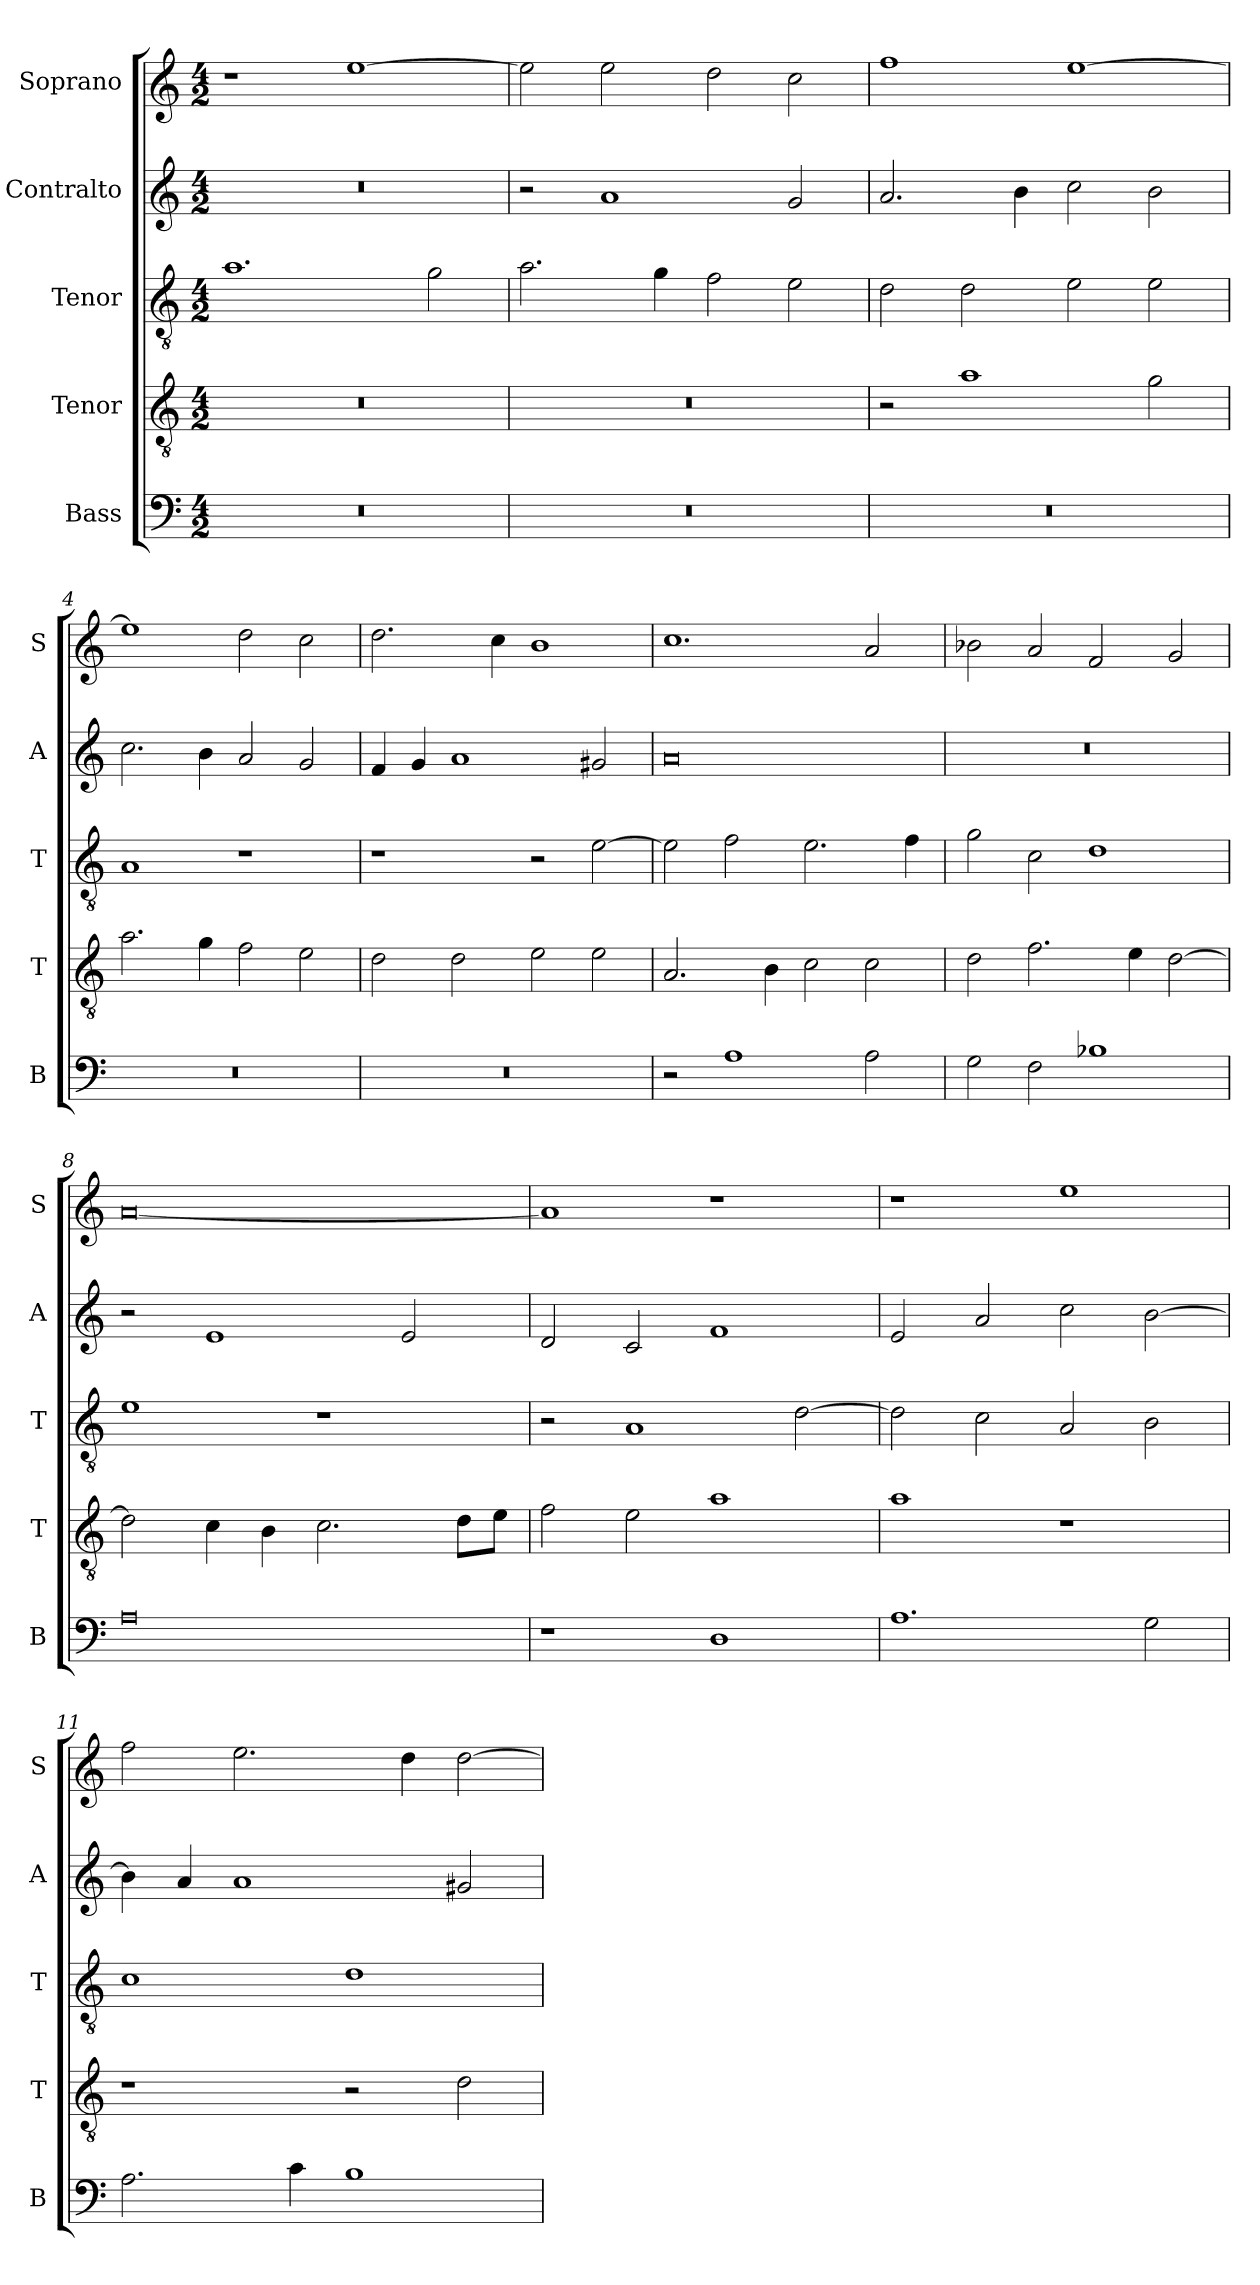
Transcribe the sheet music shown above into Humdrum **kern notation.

**kern	**kern	**kern	**kern	**kern
*part5	*part4	*part3	*part2	*part1
*staff5	*staff4	*staff3	*staff2	*staff1
*I"Bass	*I"Tenor	*I"Tenor	*I"Contralto	*I"Soprano
*I'B	*I'T	*I'T	*I'A	*I'S
*clefF4	*clefGv2	*clefGv2	*clefG2	*clefG2
*k[]	*k[]	*k[]	*k[]	*k[]
*A:aeo	*A:aeo	*A:aeo	*A:aeo	*A:aeo
*M4/2	*M4/2	*M4/2	*M4/2	*M4/2
=1	=1	=1	=1	=1
0r	0r	1.a	0r	1r
.	.	.	.	[1ee
.	.	2g	.	.
=2	=2	=2	=2	=2
0r	0r	2.a	2r	2ee]
.	.	.	1a	2ee
.	.	4g	.	.
.	.	2f	.	2dd
.	.	2e	2g	2cc
=3	=3	=3	=3	=3
0r	2r	2d	2.a	1ff
.	1a	2d	.	.
.	.	.	4b	.
.	.	2e	2cc	[1ee
.	2g	2e	2b	.
=4	=4	=4	=4	=4
0r	2.a	1A	2.cc	1ee]
.	4g	.	4b	.
.	2f	1r	2a	2dd
.	2e	.	2g	2cc
=5	=5	=5	=5	=5
0r	2d	1r	4f	2.dd
.	.	.	4g	.
.	2d	.	1a	.
.	.	.	.	4cc
.	2e	2r	.	1b
.	2e	[2e	2g#X	.
=6	=6	=6	=6	=6
2r	2.A	2e]	0a	1.cc
1A	.	2f	.	.
.	4B	.	.	.
.	2c	2.e	.	.
2A	2c	.	.	2a
.	.	4f	.	.
=7	=7	=7	=7	=7
2G	2d	2g	0r	2b-X
2F	2.f	2c	.	2a
1B-X	.	1d	.	2f
.	4e	.	.	.
.	[2d	.	.	2g
=8	=8	=8	=8	=8
0A	2d]	1e	2r	[0a
.	4c	.	1e	.
.	4B	.	.	.
.	2.c	1r	.	.
.	.	.	2e	.
.	8d\L	.	.	.
.	8e\J	.	.	.
=9	=9	=9	=9	=9
1r	2f	2r	2d	1a]
.	2e	1A	2c	.
1D	1a	.	1f	1r
.	.	[2d	.	.
=10	=10	=10	=10	=10
1.A	1a	2d]	2e	1r
.	.	2c	2a	.
.	1r	2A	2cc	1ee
2G	.	2B	[2b	.
=11	=11	=11	=11	=11
2.A	1r	1c	4b]	2ff
.	.	.	4a	.
.	.	.	1a	2.ee
4c	.	.	.	.
1B	2r	1d	.	.
.	.	.	.	4dd
.	2d	.	2g#X	[2dd
=	=	=	=	=
*-	*-	*-	*-	*-
